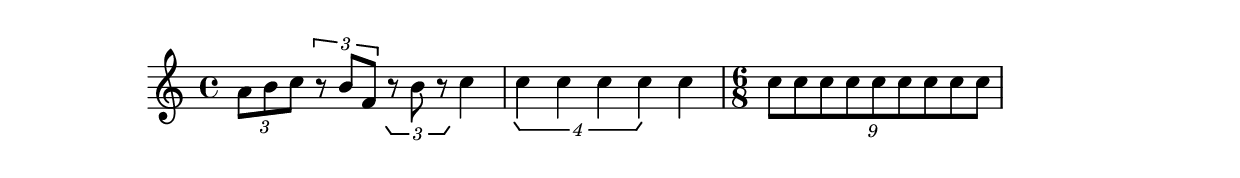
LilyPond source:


\version "2.14.0"
\header{
  
  texidoc="
Tuplets are indicated by a bracket with a number.  There should be no
bracket if there is a beam exactly  matching  the length of the tuplet.
The bracket does not interfere with the stafflines, and the number is
centered in the gap in the bracket.

The bracket stops at the end of the stems, if the stems have the same
direction as the bracket. The endings can be adjusted with
@code{bracket-flare}.


"

}
\layout { ragged-right= ##t }


\context Voice \relative c'' {
  \times 2/3 { a8 b c }
  \times 2/3 { r8  b[ f] }
  \override TupletBracket  #'bracket-flare = #'(0.5 . 0.5)
  \times 2/3 { r8 b r8 }
  c4 |
  
  \times 3/4 { c4 c4 c4 c4 } c4 | 
  
  \time 6/8
  \times 6/9 { c8 c c c c c c c c }

}




